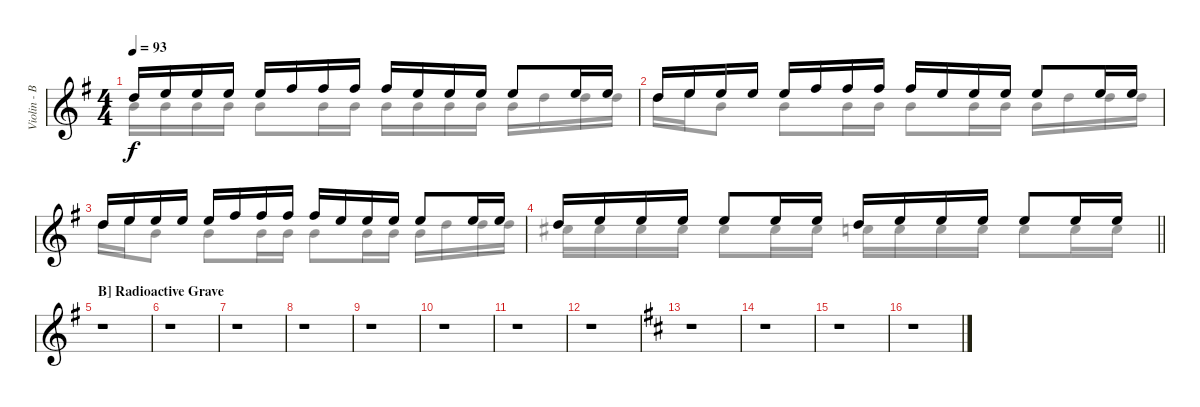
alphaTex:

\track ("Violin - Ben Mathot" "Violin - B") {instrument lead2sawtooth}
\staff {score}
\tuning (A4 D4 G3 C3) {hide}
\voice
\ts (4 4)
\tempo 93
\clef g2
\ks eminor
5.1.16{dy f} 7.1.16 7.1.16 7.1.16 7.1.16 9.1.16 9.1.16 9.1.16 9.1.16 7.1.16 7.1.16 7.1.16 7.1.8 7.1.16 7.1.16 |
5.1.16 7.1.16 7.1.16 7.1.16 7.1.16 9.1.16 9.1.16 9.1.16 9.1.16 7.1.16 7.1.16 7.1.16 7.1.8 7.1.16 7.1.16 |
5.1.16 7.1.16 7.1.16 7.1.16 7.1.16 9.1.16 9.1.16 9.1.16 9.1.16 7.1.16 7.1.16 7.1.16 7.1.8 7.1.16 7.1.16 |
\barLineRight lightlight
5.1.16 7.1.16 7.1.16 7.1.16 7.1.8 7.1.16 7.1.16 5.1.16 7.1.16 7.1.16 7.1.16 7.1.8 7.1.16 7.1.16 |
\section ("" "B] Radioactive Grave")
r.1 |
r.1 |
r.1 |
r.1 |
r.1 |
r.1 |
r.1 |
r.1 |
\ks bminor
r.1 |
r.1 |
r.1 |
r.1
\voice
\clef g2
\ottava regular
\simile none
\ks eminor
2.1.16{dy f} 2.1.16 2.1.16 2.1.16 2.1.8 2.1.16 2.1.16 2.1.16 2.1.16 2.1.16 2.1.16 2.1.16 5.1.16 5.1.16 5.1.16 |
5.1.16 7.1.16 2.1.8 2.1.8 2.1.16 2.1.16 2.1.8 2.1.16 2.1.16 2.1.16 5.1.16 5.1.16 5.1.16 |
5.1.16 7.1.16 2.1.8 2.1.8 2.1.16 2.1.16 2.1.8 2.1.16 2.1.16 2.1.16 5.1.16 5.1.16 5.1.16 |
\barLineRight lightlight
4.1.16 4.1.16 4.1.16 4.1.16 4.1.8 4.1.16 4.1.16 3.1.16 3.1.16 3.1.16 3.1.16 3.1.8 3.1.16 3.1.16 |
|
|
|
|
|
|
|
|
\ks bminor
|
|
|
